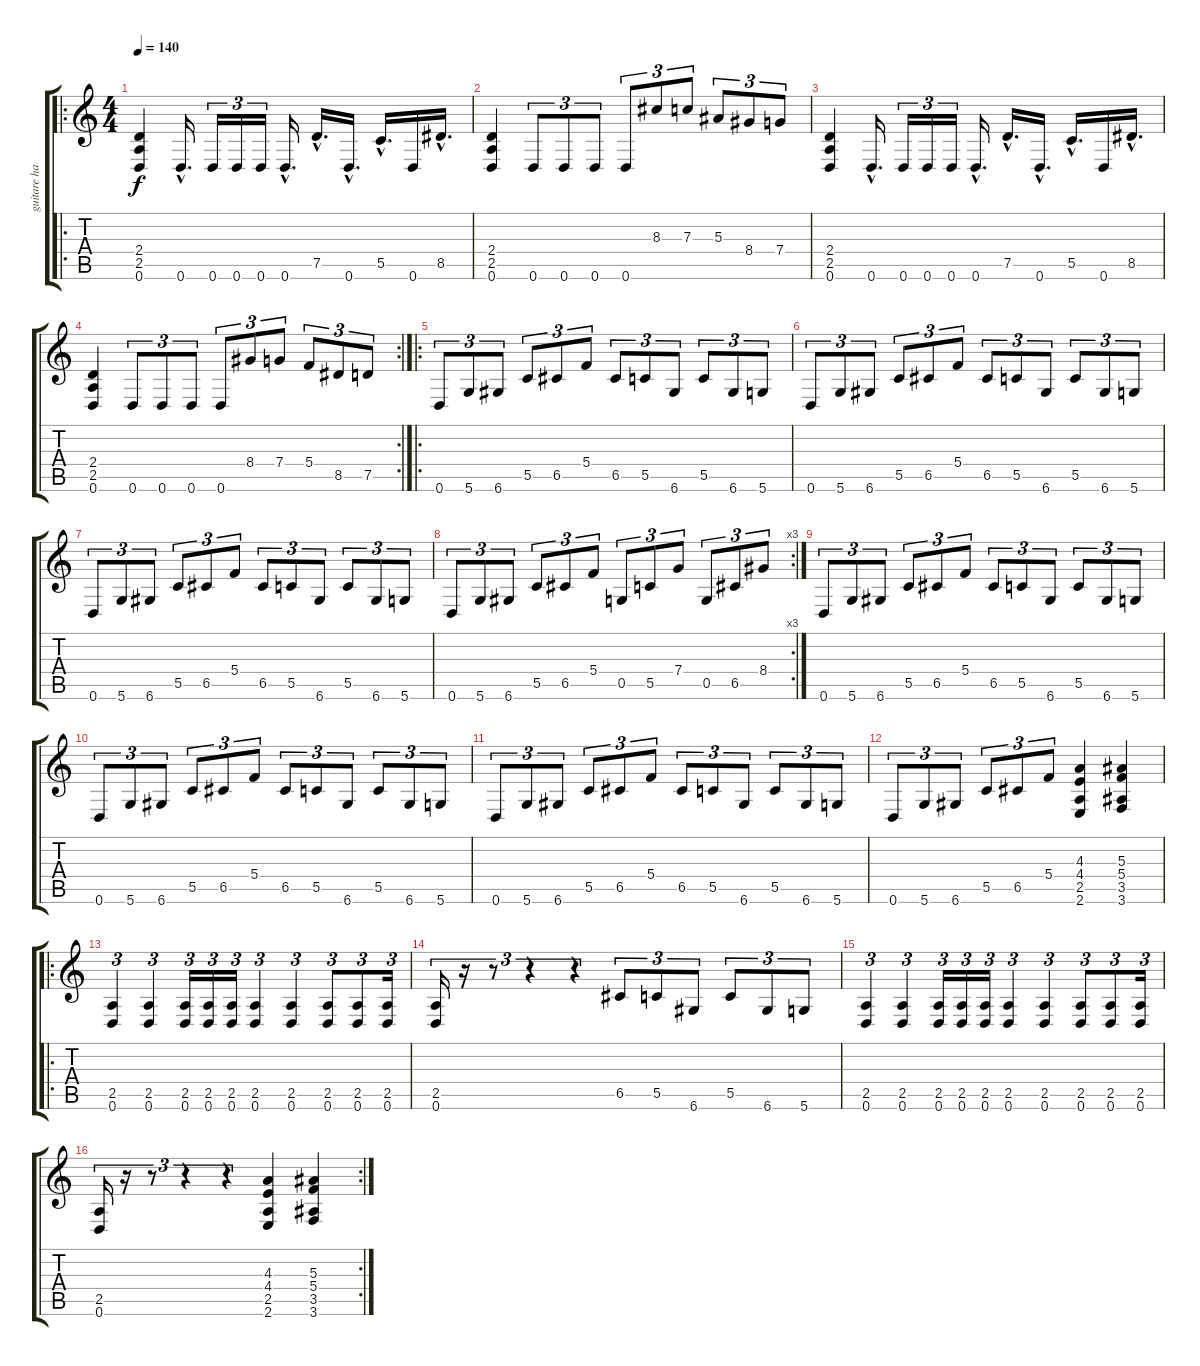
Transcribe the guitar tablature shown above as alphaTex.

\track ("guitare harmonisée et lead" "guitare ha") {instrument distortionguitar}
\staff {score tabs}
\tuning (D4 A3 F3 C3 G2 D2) {hide}
\ro
\ts (4 4)
\tempo 140
\clef g2
\ks c
(2.4 2.5 0.6).4{dy f instrument distortionguitar} 0.6{hac}.16{d} 0.6.16{tu (3 2)} 0.6.16{tu (3 2)} 0.6.16{tu (3 2)} 0.6{hac}.16{d} 7.5{hac}.16{d} 0.6{hac}.16{d} 5.5{hac}.16{d} 0.6.16 8.5{hac}.16{d} |
(2.4 2.5 0.6).4 0.6.8{tu (3 2)} 0.6.8{tu (3 2)} 0.6.8{tu (3 2)} 0.6.8{tu (3 2)} 8.3.8{tu (3 2)} 7.3.8{tu (3 2)} 5.3.8{tu (3 2)} 8.4.8{tu (3 2)} 7.4.8{tu (3 2)} |
(2.4 2.5 0.6).4 0.6{hac}.16{d} 0.6.16{tu (3 2)} 0.6.16{tu (3 2)} 0.6.16{tu (3 2)} 0.6{hac}.16{d} 7.5{hac}.16{d} 0.6{hac}.16{d} 5.5{hac}.16{d} 0.6.16 8.5{hac}.16{d} |
\rc 2
(2.4 2.5 0.6).4 0.6.8{tu (3 2)} 0.6.8{tu (3 2)} 0.6.8{tu (3 2)} 0.6.8{tu (3 2)} 8.4.8{tu (3 2)} 7.4.8{tu (3 2)} 5.4.8{tu (3 2)} 8.5.8{tu (3 2)} 7.5.8{tu (3 2)} |
\ro
0.6.8{tu (3 2)} 5.6.8{tu (3 2)} 6.6.8{tu (3 2)} 5.5.8{tu (3 2)} 6.5.8{tu (3 2)} 5.4.8{tu (3 2)} 6.5.8{tu (3 2)} 5.5.8{tu (3 2)} 6.6.8{tu (3 2)} 5.5.8{tu (3 2)} 6.6.8{tu (3 2)} 5.6.8{tu (3 2)} |
0.6.8{tu (3 2)} 5.6.8{tu (3 2)} 6.6.8{tu (3 2)} 5.5.8{tu (3 2)} 6.5.8{tu (3 2)} 5.4.8{tu (3 2)} 6.5.8{tu (3 2)} 5.5.8{tu (3 2)} 6.6.8{tu (3 2)} 5.5.8{tu (3 2)} 6.6.8{tu (3 2)} 5.6.8{tu (3 2)} |
0.6.8{tu (3 2)} 5.6.8{tu (3 2)} 6.6.8{tu (3 2)} 5.5.8{tu (3 2)} 6.5.8{tu (3 2)} 5.4.8{tu (3 2)} 6.5.8{tu (3 2)} 5.5.8{tu (3 2)} 6.6.8{tu (3 2)} 5.5.8{tu (3 2)} 6.6.8{tu (3 2)} 5.6.8{tu (3 2)} |
\rc 3
0.6.8{tu (3 2)} 5.6.8{tu (3 2)} 6.6.8{tu (3 2)} 5.5.8{tu (3 2)} 6.5.8{tu (3 2)} 5.4.8{tu (3 2)} 0.5.8{tu (3 2)} 5.5.8{tu (3 2)} 7.4.8{tu (3 2)} 0.5.8{tu (3 2)} 6.5.8{tu (3 2)} 8.4.8{tu (3 2)} |
0.6.8{tu (3 2)} 5.6.8{tu (3 2)} 6.6.8{tu (3 2)} 5.5.8{tu (3 2)} 6.5.8{tu (3 2)} 5.4.8{tu (3 2)} 6.5.8{tu (3 2)} 5.5.8{tu (3 2)} 6.6.8{tu (3 2)} 5.5.8{tu (3 2)} 6.6.8{tu (3 2)} 5.6.8{tu (3 2)} |
0.6.8{tu (3 2)} 5.6.8{tu (3 2)} 6.6.8{tu (3 2)} 5.5.8{tu (3 2)} 6.5.8{tu (3 2)} 5.4.8{tu (3 2)} 6.5.8{tu (3 2)} 5.5.8{tu (3 2)} 6.6.8{tu (3 2)} 5.5.8{tu (3 2)} 6.6.8{tu (3 2)} 5.6.8{tu (3 2)} |
0.6.8{tu (3 2)} 5.6.8{tu (3 2)} 6.6.8{tu (3 2)} 5.5.8{tu (3 2)} 6.5.8{tu (3 2)} 5.4.8{tu (3 2)} 6.5.8{tu (3 2)} 5.5.8{tu (3 2)} 6.6.8{tu (3 2)} 5.5.8{tu (3 2)} 6.6.8{tu (3 2)} 5.6.8{tu (3 2)} |
0.6.8{tu (3 2)} 5.6.8{tu (3 2)} 6.6.8{tu (3 2)} 5.5.8{tu (3 2)} 6.5.8{tu (3 2)} 5.4.8{tu (3 2)} (4.3 4.4 2.5 2.6).4 (5.3 5.4 3.5 3.6).4 |
\ro
(2.5 0.6).4{tu (3 2)} (2.5 0.6).4{tu (3 2)} (2.5 0.6).16{tu (3 2)} (2.5 0.6).16{tu (3 2)} (2.5 0.6).16{tu (3 2)} (2.5 0.6).4{tu (3 2)} (2.5 0.6).4{tu (3 2)} (2.5 0.6).8{tu (3 2)} (2.5 0.6).8{tu (3 2)} (2.5 0.6).16{tu (3 2)} |
(2.5 0.6).16{tu (3 2)} r.16{tu (3 2)} r.8{tu (3 2)} r.4{tu (3 2)} r.4{tu (3 2)} 6.5.8{tu (3 2)} 5.5.8{tu (3 2)} 6.6.8{tu (3 2)} 5.5.8{tu (3 2)} 6.6.8{tu (3 2)} 5.6.8{tu (3 2)} |
(2.5 0.6).4{tu (3 2)} (2.5 0.6).4{tu (3 2)} (2.5 0.6).16{tu (3 2)} (2.5 0.6).16{tu (3 2)} (2.5 0.6).16{tu (3 2)} (2.5 0.6).4{tu (3 2)} (2.5 0.6).4{tu (3 2)} (2.5 0.6).8{tu (3 2)} (2.5 0.6).8{tu (3 2)} (2.5 0.6).16{tu (3 2)} |
\rc 2
(2.5 0.6).16{tu (3 2)} r.16{tu (3 2)} r.8{tu (3 2)} r.4{tu (3 2)} r.4{tu (3 2)} (4.3 4.4 2.5 2.6).4 (5.3 5.4 3.5 3.6).4
